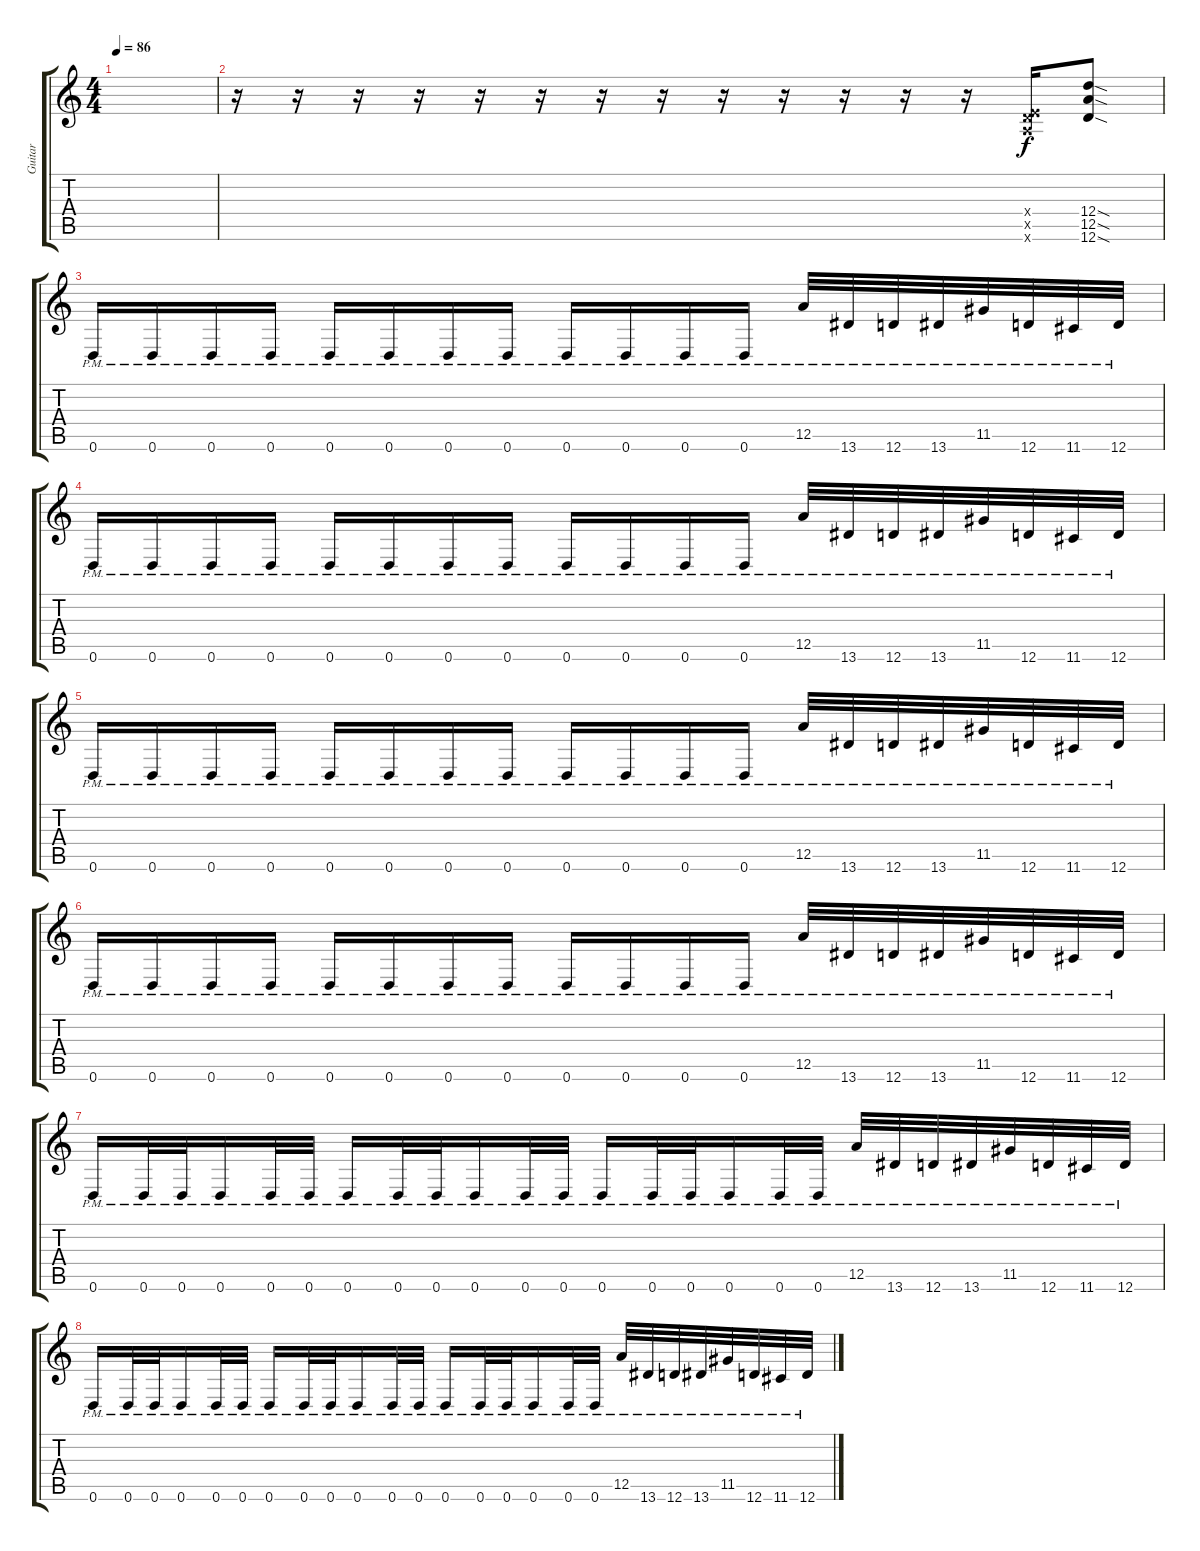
\track ("Guitar" "Guitar") {instrument overdrivenguitar}
\staff {score tabs}
\tuning (E4 B3 G3 D3 A2 D2) {hide}
\ts (4 4)
\tempo 86
\clef g2
\ks c
|
r.16 r.16 r.16 r.16 r.16 r.16 r.16 r.16 r.16 r.16 r.16 r.16 r.16 (0.4{x} 0.5{x} 14.6{x}).16 (12.4{sod} 12.5{sod} 12.6{sod}).8 |
0.6{pm}.16 0.6{pm}.16 0.6{pm}.16 0.6{pm}.16 0.6{pm}.16 0.6{pm}.16 0.6{pm}.16 0.6{pm}.16 0.6{pm}.16 0.6{pm}.16 0.6{pm}.16 0.6{pm}.16 12.5{pm}.32 13.6{pm}.32 12.6{pm}.32 13.6{pm}.32 11.5{pm}.32 12.6{pm}.32 11.6{pm}.32 12.6{pm}.32 |
0.6{pm}.16 0.6{pm}.16 0.6{pm}.16 0.6{pm}.16 0.6{pm}.16 0.6{pm}.16 0.6{pm}.16 0.6{pm}.16 0.6{pm}.16 0.6{pm}.16 0.6{pm}.16 0.6{pm}.16 12.5{pm}.32 13.6{pm}.32 12.6{pm}.32 13.6{pm}.32 11.5{pm}.32 12.6{pm}.32 11.6{pm}.32 12.6{pm}.32 |
0.6{pm}.16 0.6{pm}.16 0.6{pm}.16 0.6{pm}.16 0.6{pm}.16 0.6{pm}.16 0.6{pm}.16 0.6{pm}.16 0.6{pm}.16 0.6{pm}.16 0.6{pm}.16 0.6{pm}.16 12.5{pm}.32 13.6{pm}.32 12.6{pm}.32 13.6{pm}.32 11.5{pm}.32 12.6{pm}.32 11.6{pm}.32 12.6{pm}.32 |
0.6{pm}.16 0.6{pm}.16 0.6{pm}.16 0.6{pm}.16 0.6{pm}.16 0.6{pm}.16 0.6{pm}.16 0.6{pm}.16 0.6{pm}.16 0.6{pm}.16 0.6{pm}.16 0.6{pm}.16 12.5{pm}.32 13.6{pm}.32 12.6{pm}.32 13.6{pm}.32 11.5{pm}.32 12.6{pm}.32 11.6{pm}.32 12.6{pm}.32 |
0.6{pm}.16 0.6{pm}.32 0.6{pm}.32 0.6{pm}.16 0.6{pm}.32 0.6{pm}.32 0.6{pm}.16 0.6{pm}.32 0.6{pm}.32 0.6{pm}.16 0.6{pm}.32 0.6{pm}.32 0.6{pm}.16 0.6{pm}.32 0.6{pm}.32 0.6{pm}.16 0.6{pm}.32 0.6{pm}.32 12.5{pm}.32 13.6{pm}.32 12.6{pm}.32 13.6{pm}.32 11.5{pm}.32 12.6{pm}.32 11.6{pm}.32 12.6{pm}.32 |
0.6{pm}.16 0.6{pm}.32 0.6{pm}.32 0.6{pm}.16 0.6{pm}.32 0.6{pm}.32 0.6{pm}.16 0.6{pm}.32 0.6{pm}.32 0.6{pm}.16 0.6{pm}.32 0.6{pm}.32 0.6{pm}.16 0.6{pm}.32 0.6{pm}.32 0.6{pm}.16 0.6{pm}.32 0.6{pm}.32 12.5{pm}.32 13.6{pm}.32 12.6{pm}.32 13.6{pm}.32 11.5{pm}.32 12.6{pm}.32 11.6{pm}.32 12.6{pm}.32
